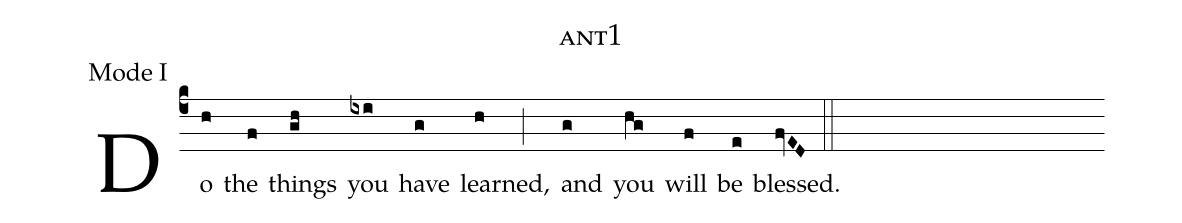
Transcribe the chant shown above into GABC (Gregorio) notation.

name: ant1;
annotation: Mode I;
%%
(c4)
Do(h) the(f) things(gh) you(ixi) have(g) learned,(h) (;) and(g) you(hg) will(f) be(e) blessed.(fvED) (::)
